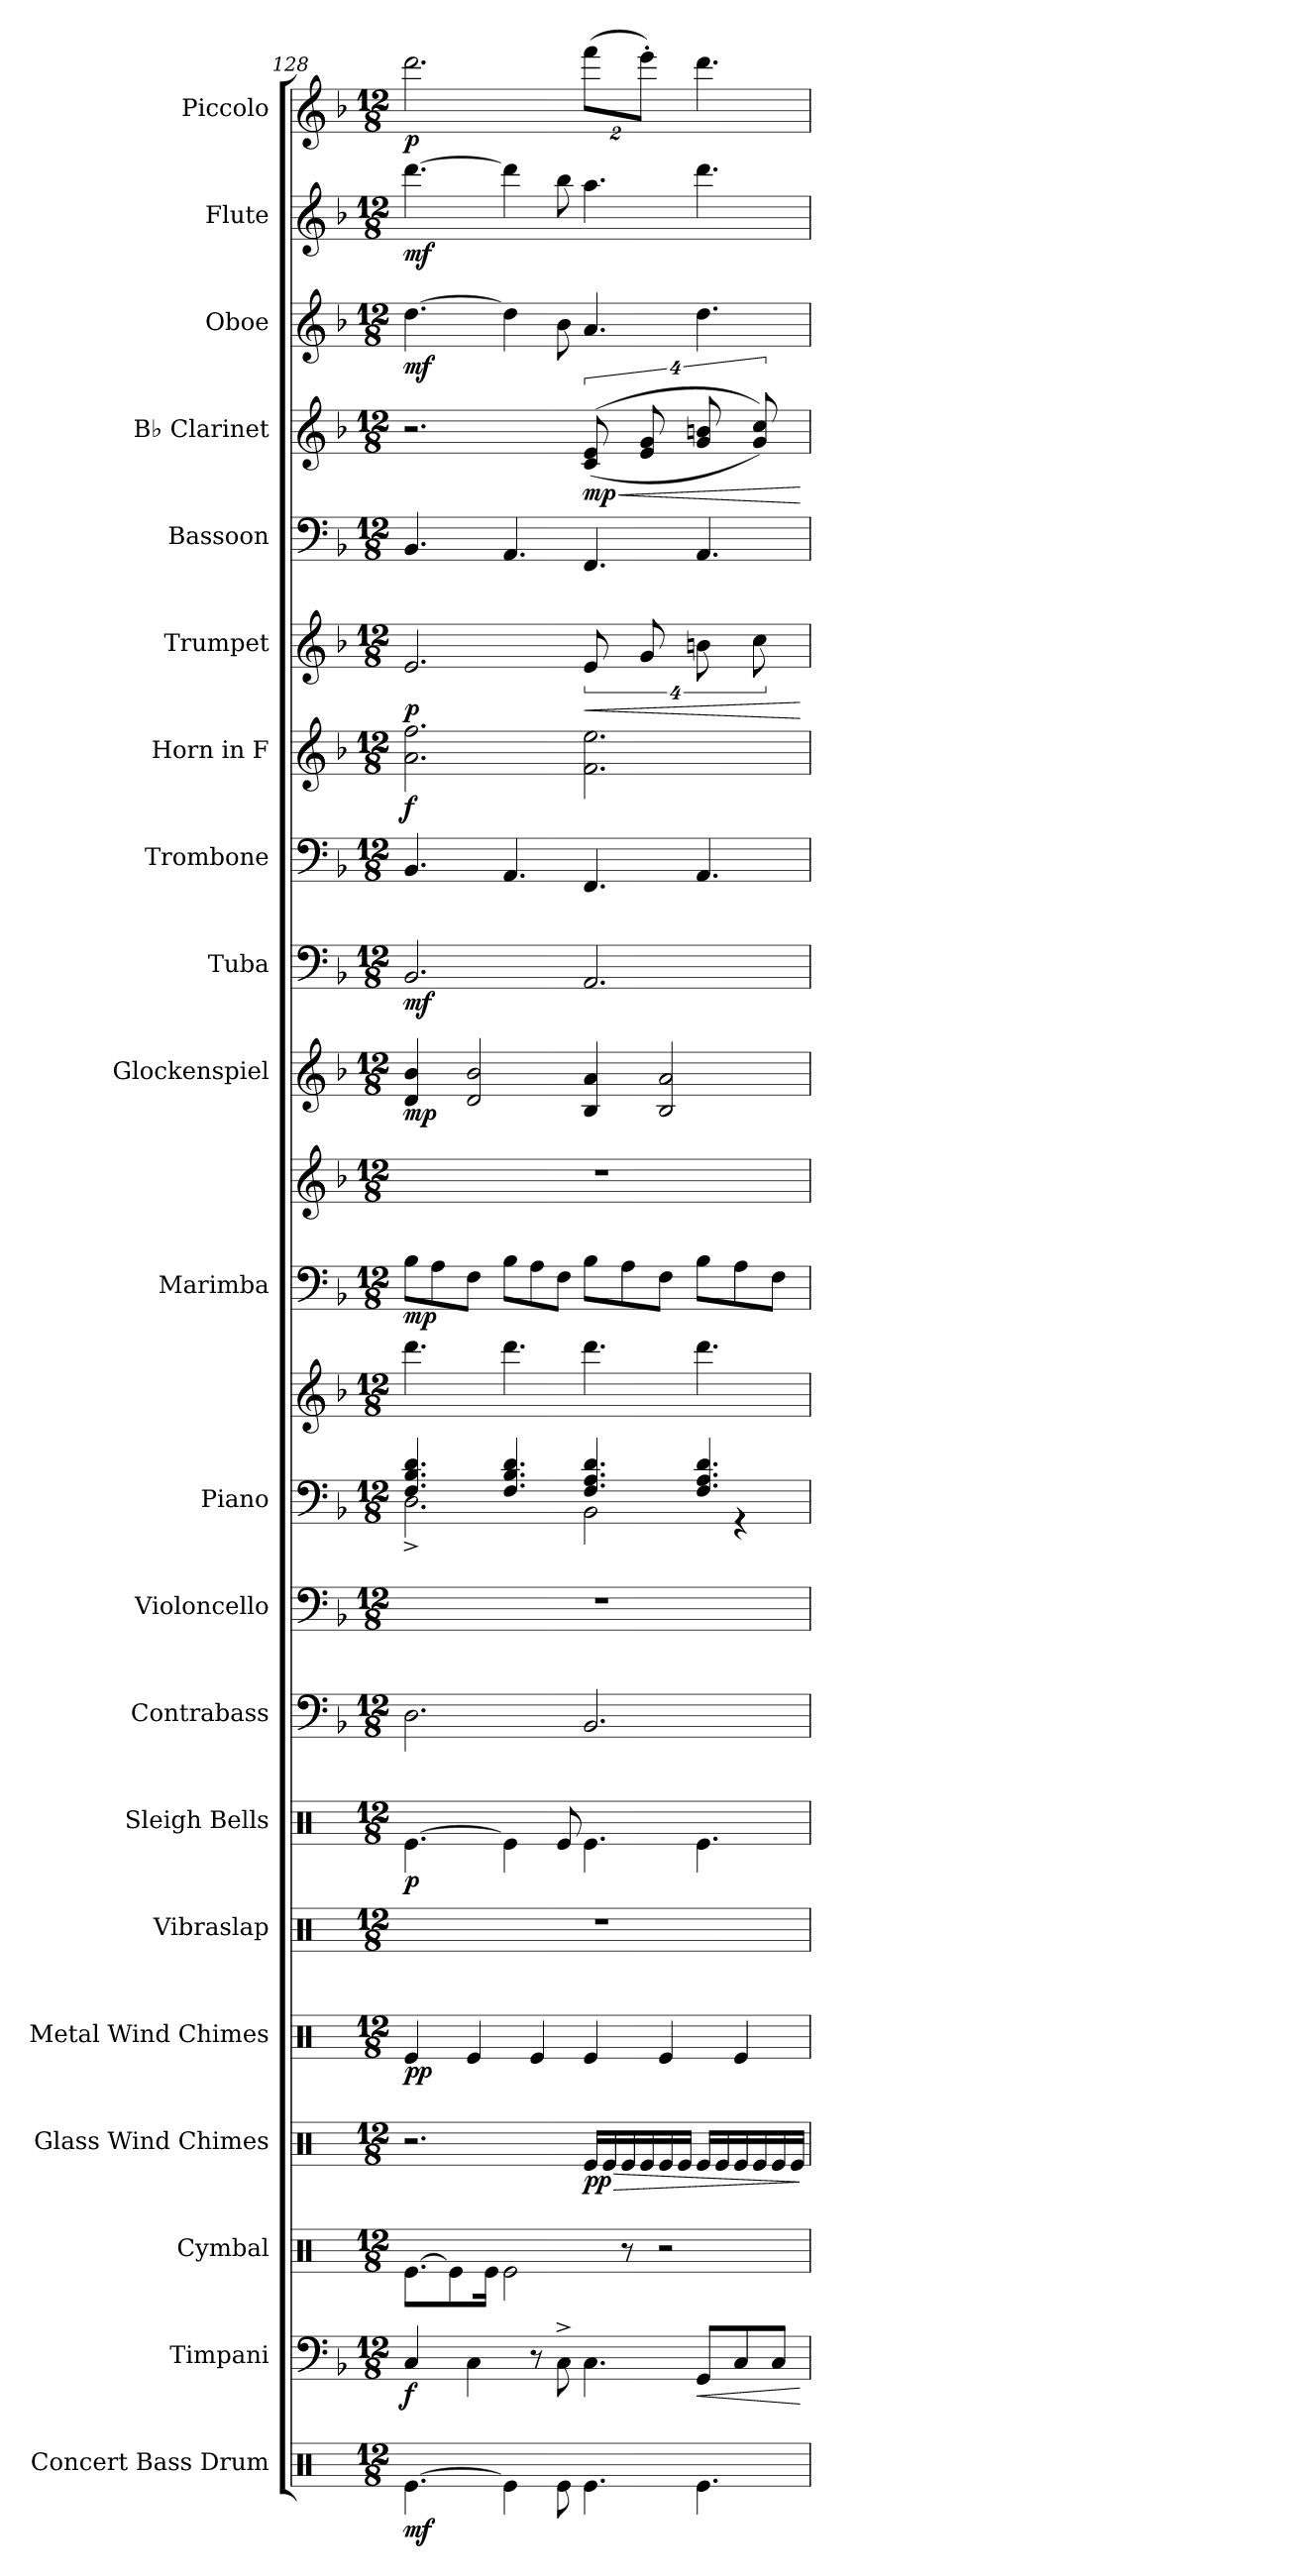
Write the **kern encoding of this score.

**kern	**dynam	**kern	**dynam	**kern	**kern	**dynam	**kern	**dynam	**kern	**kern	**dynam	**kern	**kern	**kern	**kern	**kern	**kern	**dynam	**kern	**dynam	**kern	**dynam	**kern	**kern	**dynam	**kern	**dynam	**kern	**kern	**dynam	**kern	**dynam	**kern	**dynam	**kern	**dynam
*part21	*part21	*part20	*part20	*part19	*part18	*part18	*part17	*part17	*part16	*part15	*part15	*part14	*part13	*part12	*part12	*part11	*part11	*part11	*part10	*part10	*part9	*part9	*part8	*part7	*part7	*part6	*part6	*part5	*part4	*part4	*part3	*part3	*part2	*part2	*part1	*part1
*staff23	*staff23	*staff22	*staff22	*staff21	*staff20	*staff20	*staff19	*staff19	*staff18	*staff17	*staff17	*staff16	*staff15	*staff14	*staff13	*staff12	*staff11	*staff11/12	*staff10	*staff10	*staff9	*staff9	*staff8	*staff7	*staff7	*staff6	*staff6	*staff5	*staff4	*staff4	*staff3	*staff3	*staff2	*staff2	*staff1	*staff1
*I"Concert Bass Drum	*	*I"Timpani	*	*I"Cymbal	*I"Glass Wind Chimes	*	*I"Metal Wind Chimes	*	*I"Vibraslap	*I"Sleigh Bells	*	*I"Contrabass	*I"Violoncello	*I"Piano	*	*I"Marimba	*	*	*I"Glockenspiel	*	*I"Tuba	*	*I"Trombone	*I"Horn in F	*	*I"Trumpet	*	*I"Bassoon	*I"B♭ Clarinet	*	*I"Oboe	*	*I"Flute	*	*I"Piccolo	*
*I'Con. BD	*	*I'Timp.	*	*I'Cym.	*I'Gl. Wn Ch.	*	*I'Met. Wn Ch.	*	*I'Vibslp.	*I'Sle. Be.	*	*I'Cb.	*I'Vc.	*I'Pno.	*	*I'Mrm.	*	*	*I'Glock.	*	*I'Tba.	*	*I'Tbn.	*	*	*I'Tpt.	*	*I'Bsn.	*I'B♭ Cl.	*	*I'Ob.	*	*I'Fl.	*	*I'Picc.	*
!!LO:PB:g=z
*clefX	*	*clefF4	*	*clefX	*clefX	*	*clefX	*	*clefX	*clefX	*	*clefF4	*clefF4	*clefF4	*clefG2	*clefF4	*clefG2	*	*clefG2	*	*clefF4	*	*clefF4	*clefG2	*	*clefG2	*	*clefF4	*clefG2	*	*clefG2	*	*clefG2	*	*clefG2	*
*	*	*	*	*	*	*	*	*	*	*	*	*ITrd7c12	*	*	*	*	*	*	*ITrd-14c-24	*	*	*	*	*ITrd4c7	*	*ITrd1c2	*	*	*ITrd1c2	*	*	*	*	*	*ITrd-7c-12	*
*k[]	*	*k[b-]	*	*k[]	*k[]	*	*k[]	*	*k[]	*k[]	*	*k[b-]	*k[b-]	*k[b-]	*k[b-]	*k[b-]	*k[b-]	*	*k[b-]	*	*k[b-]	*	*k[b-]	*k[b-e-]	*	*k[b-e-a-]	*	*k[b-]	*k[b-e-a-]	*	*k[b-]	*	*k[b-]	*	*k[b-]	*
*M12/8	*	*M12/8	*	*M12/8	*M12/8	*	*M12/8	*	*M12/8	*M12/8	*	*M12/8	*M12/8	*M12/8	*M12/8	*M12/8	*M12/8	*	*M12/8	*	*M12/8	*	*M12/8	*M12/8	*	*M12/8	*	*M12/8	*M12/8	*	*M12/8	*	*M12/8	*	*M12/8	*
=128	=128	=128	=128	=128	=128	=128	=128	=128	=128	=128	=128	=128	=128	=128	=128	=128	=128	=128	=128	=128	=128	=128	=128	=128	=128	=128	=128	=128	=128	=128	=128	=128	=128	=128	=128	=128
*	*	*	*	*	*	*	*	*	*	*	*	*	*	*^	*	*	*	*	*	*	*	*	*	*	*	*	*	*	*	*	*	*	*	*	*	*
!	!LO:DY:b	!	!LO:DY:b	!	!	!	!	!LO:DY:b	!	!	!LO:DY:b	!	!	!	!	!	!	!	!LO:DY:b=2	!	!LO:DY:b	!	!LO:DY:b	!	!	!LO:DY:b	!	!LO:DY:b	!	!	!	!	!LO:DY:b	!	!LO:DY:b	!	!LO:DY:b
[4.Re\	mf	4C/	f	[8.Re\L	2.r	.	4Re/	pp	1.r	[4.Re\	p	2.DD\	1.r	4.F/ 4.B-/ 4.d/	2.D^\	4.ddd\	8B-\L	1.r	mp	4ddd/ 4bbb-/	mp	2.BB-/	mf	4.BB-/	2.d\ 2.b-\	f	2.d/	p	4.BB-/	2.r	.	[4.dd\	mf	[4.ddd\	mf	2.dddd\	p
.	.	.	.	.	.	.	.	.	.	.	.	.	.	.	.	.	8A\	.	.	.	.	.	.	.	.	.	.	.	.	.	.	.	.	.	.	.	.
.	.	.	.	8Re\]	.	.	.	.	.	.	.	.	.	.	.	.	.	.	.	.	.	.	.	.	.	.	.	.	.	.	.	.	.	.	.	.	.
.	.	4C\	.	.	.	.	4Re/	.	.	.	.	.	.	.	.	.	8F\J	.	.	2ddd/ 2bbb-/	.	.	.	.	.	.	.	.	.	.	.	.	.	.	.	.	.
.	.	.	.	16Re\Jk	.	.	.	.	.	.	.	.	.	.	.	.	.	.	.	.	.	.	.	.	.	.	.	.	.	.	.	.	.	.	.	.	.
4Re\]	.	.	.	2Re\	.	.	.	.	.	4Re\]	.	.	.	4.F/ 4.B-/ 4.d/	.	4.ddd\	8B-\L	.	.	.	.	.	.	4.AA/	.	.	.	.	4.AA/	.	.	4dd\]	.	4ddd\]	.	.	.
.	.	8r	.	.	.	.	4Re/	.	.	.	.	.	.	.	.	.	8A\	.	.	.	.	.	.	.	.	.	.	.	.	.	.	.	.	.	.	.	.
8Re\	.	8C^\	.	.	.	.	.	.	.	8Re/	.	.	.	.	.	.	8F\J	.	.	.	.	.	.	.	.	.	.	.	.	.	.	8b-\	.	8bb-\	.	.	.
!	!	!	!	!	!	!LO:HP:b	!	!	!	!	!	!	!	!	!	!	!	!	!	!	!	!	!	!	!	!	!	!LO:HP:b	!	!	!LO:HP:b	!	!	!	!	!	!
*	*	*	*	*	*	*	*	*	*	*	*	*	*	*	*	*	*	*	*	*	*	*	*	*	*	*	*	*	*	*	*	*	*	*	*	*Xbrackettup	*
!	!	!	!	!	!	!LO:DY:n=1:b	!	!	!	!	!	!	!	!	!	!	!	!	!	!	!	!	!	!	!	!	!	!	!	!	!LO:DY:n=1:b	!	!	!	!	!	!
4.Re\	.	4.C\	.	.	16Re/LL	> pp	4Re/	.	.	4.Re\	.	2.BBB-/	.	4.F/ 4.A/ 4.d/	2BB-\	4.ddd\	8B-\L	.	.	4bb-/ 4aaa/	.	2.AA/	.	4.FF/	2.B-\ 2.a\	.	16%3d/	<	4.FF/	(<(<16%3B-/ 16%3d/	< mp	4.a/	.	4.aa\	.	(>16%3ffff\L	.
.	.	.	.	.	16Re/	.	.	.	.	.	.	.	.	.	.	.	.	.	.	.	.	.	.	.	.	.	.	.	.	.	.	.	.	.	.	.	.
.	.	.	.	8r	16Re/	.	.	.	.	.	.	.	.	.	.	.	8A\	.	.	.	.	.	.	.	.	.	.	.	.	.	.	.	.	.	.	.	.
.	.	.	.	.	16Re/	.	.	.	.	.	.	.	.	.	.	.	.	.	.	.	.	.	.	.	.	.	16%3f/	.	.	16%3d/ 16%3f/	.	.	.	.	.	16%3eeee'\J)	.
.	.	.	.	2r	16Re/	.	4Re/	.	.	.	.	.	.	.	.	.	8F\J	.	.	2bb-/ 2aaa/	.	.	.	.	.	.	.	.	.	.	.	.	.	.	.	.	.
.	.	.	.	.	16Re/JJ	.	.	.	.	.	.	.	.	.	.	.	.	.	.	.	.	.	.	.	.	.	.	.	.	.	.	.	.	.	.	.	.
!	!	!	!LO:HP:b	!	!	!	!	!	!	!	!	!	!	!	!	!	!	!	!	!	!	!	!	!	!	!	!	!	!	!	!	!	!	!	!	!	!
4.Re\	.	8GG/L	<	.	16Re/LL	.	.	.	.	4.Re\	.	.	.	4.F/ 4.A/ 4.d/	.	4.ddd\	8B-\L	.	.	.	.	.	.	4.AA/	.	.	16%3an\	.	4.AA/	16%3f/ 16%3an/	.	4.dd\	.	4.ddd\	.	4.dddd\	.
.	.	.	.	.	16Re/	.	.	.	.	.	.	.	.	.	.	.	.	.	.	.	.	.	.	.	.	.	.	.	.	.	.	.	.	.	.	.	.
.	.	8C/	.	.	16Re/	.	4Re/	.	.	.	.	.	.	.	4r	.	8A\	.	.	.	.	.	.	.	.	.	.	.	.	.	.	.	.	.	.	.	.
.	.	.	.	.	16Re/	.	.	.	.	.	.	.	.	.	.	.	.	.	.	.	.	.	.	.	.	.	16%3b-\	.	.	16%3f/ 16%3b-/))	.	.	.	.	.	.	.
.	.	8C/J	.	.	16Re/	.	.	.	.	.	.	.	.	.	.	.	8F\J	.	.	.	.	.	.	.	.	.	.	.	.	.	.	.	.	.	.	.	.
.	.	.	.	.	16Re/JJ	.	.	.	.	.	.	.	.	.	.	.	.	.	.	.	.	.	.	.	.	.	.	.	.	.	.	.	.	.	.	.	.
*	*	*	*	*	*	*	*	*	*	*	*	*	*	*v	*v	*	*	*	*	*	*	*	*	*	*	*	*	*	*	*	*	*	*	*	*	*	*
.	.	.	[	.	.	]	.	.	.	.	.	.	.	.	.	.	.	.	.	.	.	.	.	.	.	.	[	.	.	[	.	.	.	.	.	.
=	=	=	=	=	=	=	=	=	=	=	=	=	=	=	=	=	=	=	=	=	=	=	=	=	=	=	=	=	=	=	=	=	=	=	=	=
*-	*-	*-	*-	*-	*-	*-	*-	*-	*-	*-	*-	*-	*-	*-	*-	*-	*-	*-	*-	*-	*-	*-	*-	*-	*-	*-	*-	*-	*-	*-	*-	*-	*-	*-	*-	*-
